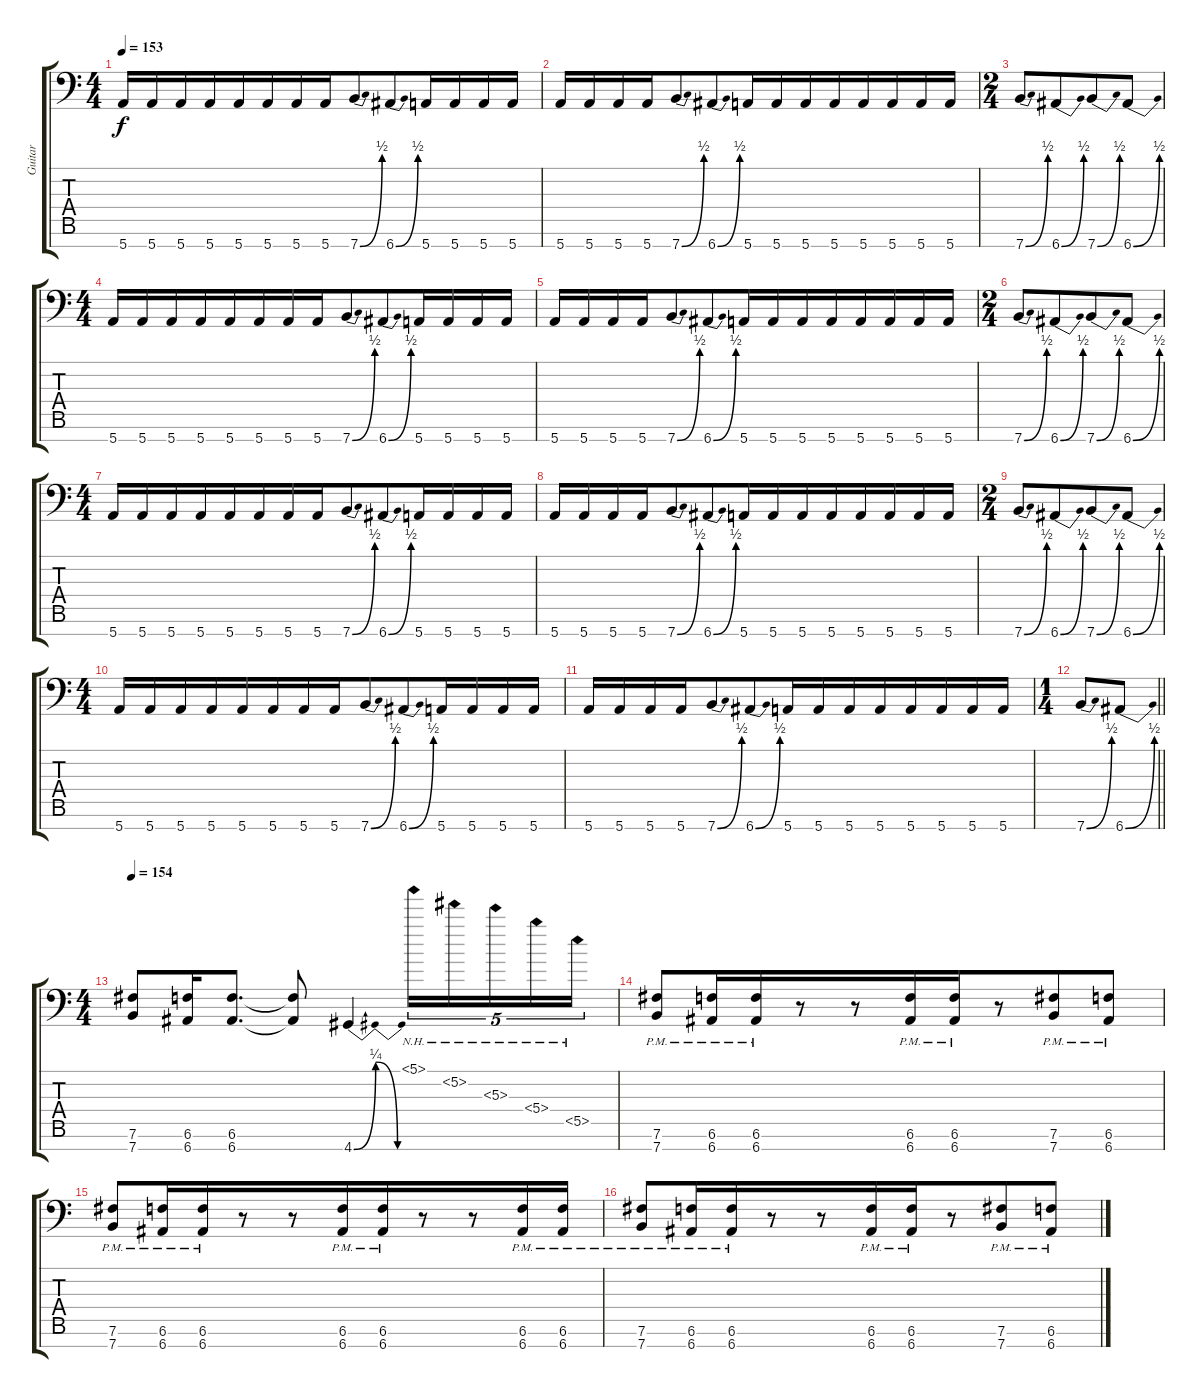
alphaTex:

\track ("Guitar" "Guitar") {instrument distortionguitar}
\staff {score tabs}
\tuning (B3 Gb3 E3 B2 E2 B1 E1) {hide}
\ts (4 4)
\section ("" "")
\tempo 153
\clef f4
\ks c
5.7.16{dy f beam merge} 5.7.16{beam merge} 5.7.16{beam merge} 5.7.16{beam merge} 5.7.16{beam merge} 5.7.16{beam merge} 5.7.16{beam merge} 5.7.16{beam merge} 7.7{be (bend 0 0 60 2)}.8 6.7{be (bend 0 0 60 2)}.8{beam merge} 5.7.16 5.7.16 5.7.16 5.7.16 |
5.7.16 5.7.16 5.7.16{beam merge} 5.7.16{beam merge} 7.7{be (bend 0 0 60 2)}.8 6.7{be (bend 0 0 60 2)}.8{beam merge} 5.7.16 5.7.16 5.7.16 5.7.16{beam merge} 5.7.16{beam merge} 5.7.16{beam merge} 5.7.16{beam merge} 5.7.16 |
\ts (2 4)
7.7{be (bend 0 0 60 2)}.8 6.7{be (bend 0 0 60 2)}.8{beam merge} 7.7{be (bend 0 0 60 2)}.8 6.7{be (bend 0 0 60 2)}.8 |
\ts (4 4)
5.7.16{beam merge} 5.7.16{beam merge} 5.7.16{beam merge} 5.7.16{beam merge} 5.7.16{beam merge} 5.7.16{beam merge} 5.7.16{beam merge} 5.7.16{beam merge} 7.7{be (bend 0 0 60 2)}.8 6.7{be (bend 0 0 60 2)}.8{beam merge} 5.7.16 5.7.16 5.7.16 5.7.16 |
5.7.16 5.7.16 5.7.16{beam merge} 5.7.16{beam merge} 7.7{be (bend 0 0 60 2)}.8 6.7{be (bend 0 0 60 2)}.8{beam merge} 5.7.16 5.7.16 5.7.16 5.7.16{beam merge} 5.7.16{beam merge} 5.7.16{beam merge} 5.7.16{beam merge} 5.7.16 |
\ts (2 4)
7.7{be (bend 0 0 60 2)}.8 6.7{be (bend 0 0 60 2)}.8{beam merge} 7.7{be (bend 0 0 60 2)}.8 6.7{be (bend 0 0 60 2)}.8 |
\ts (4 4)
5.7.16{beam merge} 5.7.16{beam merge} 5.7.16{beam merge} 5.7.16{beam merge} 5.7.16{beam merge} 5.7.16{beam merge} 5.7.16{beam merge} 5.7.16{beam merge} 7.7{be (bend 0 0 60 2)}.8 6.7{be (bend 0 0 60 2)}.8{beam merge} 5.7.16 5.7.16 5.7.16 5.7.16 |
5.7.16 5.7.16 5.7.16{beam merge} 5.7.16{beam merge} 7.7{be (bend 0 0 60 2)}.8 6.7{be (bend 0 0 60 2)}.8{beam merge} 5.7.16 5.7.16 5.7.16 5.7.16{beam merge} 5.7.16{beam merge} 5.7.16{beam merge} 5.7.16{beam merge} 5.7.16 |
\ts (2 4)
7.7{be (bend 0 0 60 2)}.8 6.7{be (bend 0 0 60 2)}.8{beam merge} 7.7{be (bend 0 0 60 2)}.8 6.7{be (bend 0 0 60 2)}.8 |
\ts (4 4)
5.7.16{beam merge} 5.7.16{beam merge} 5.7.16{beam merge} 5.7.16{beam merge} 5.7.16{beam merge} 5.7.16{beam merge} 5.7.16{beam merge} 5.7.16{beam merge} 7.7{be (bend 0 0 60 2)}.8 6.7{be (bend 0 0 60 2)}.8{beam merge} 5.7.16 5.7.16 5.7.16 5.7.16 |
5.7.16 5.7.16 5.7.16{beam merge} 5.7.16{beam merge} 7.7{be (bend 0 0 60 2)}.8 6.7{be (bend 0 0 60 2)}.8{beam merge} 5.7.16 5.7.16 5.7.16 5.7.16{beam merge} 5.7.16{beam merge} 5.7.16{beam merge} 5.7.16{beam merge} 5.7.16 |
\ts (1 4)
\barLineRight lightlight
7.7{be (bend 0 0 60 2)}.8 6.7{be (bend 0 0 60 2)}.8 |
\ts (4 4)
\section ("" "")
\tempo 154
(7.6 7.7).8 (6.6 6.7).16{beam merge} (6.6 6.7).8{d} (6.6{t} 6.7{t}).8 4.7{be (bendrelease 0 0 30 1 30 1 60 0)}.4 5.1{nh}.16{tu (5 4) beam merge} 5.2{nh}.16{tu (5 4)} 5.3{nh}.16{tu (5 4)} 5.4{nh}.16{tu (5 4)} 5.5{nh}.16{tu (5 4)} |
(7.6{pm} 7.7{pm}).8 (6.6{pm} 6.7{pm}).16{beam merge} (6.6{pm} 6.7{pm}).16{beam merge} r.8{beam merge} r.8{beam merge} (6.6{pm} 6.7{pm}).16{beam merge} (6.6{pm} 6.7{pm}).16{beam merge} r.8 (7.6{pm} 7.7{pm}).8 (6.6{pm} 6.7{pm}).8 |
(7.6{pm} 7.7{pm}).8 (6.6{pm} 6.7{pm}).16{beam merge} (6.6{pm} 6.7{pm}).16{beam merge} r.8{beam merge} r.8{beam merge} (6.6{pm} 6.7{pm}).16{beam merge} (6.6{pm} 6.7{pm}).16{beam merge} r.8 r.8 (6.6{pm} 6.7{pm}).16{beam merge} (6.6{pm} 6.7{pm}).16 |
(7.6{pm} 7.7{pm}).8 (6.6{pm} 6.7{pm}).16{beam merge} (6.6{pm} 6.7{pm}).16{beam merge} r.8{beam merge} r.8{beam merge} (6.6{pm} 6.7{pm}).16{beam merge} (6.6{pm} 6.7{pm}).16{beam merge} r.8 (7.6{pm} 7.7{pm}).8 (6.6{pm} 6.7{pm}).8
